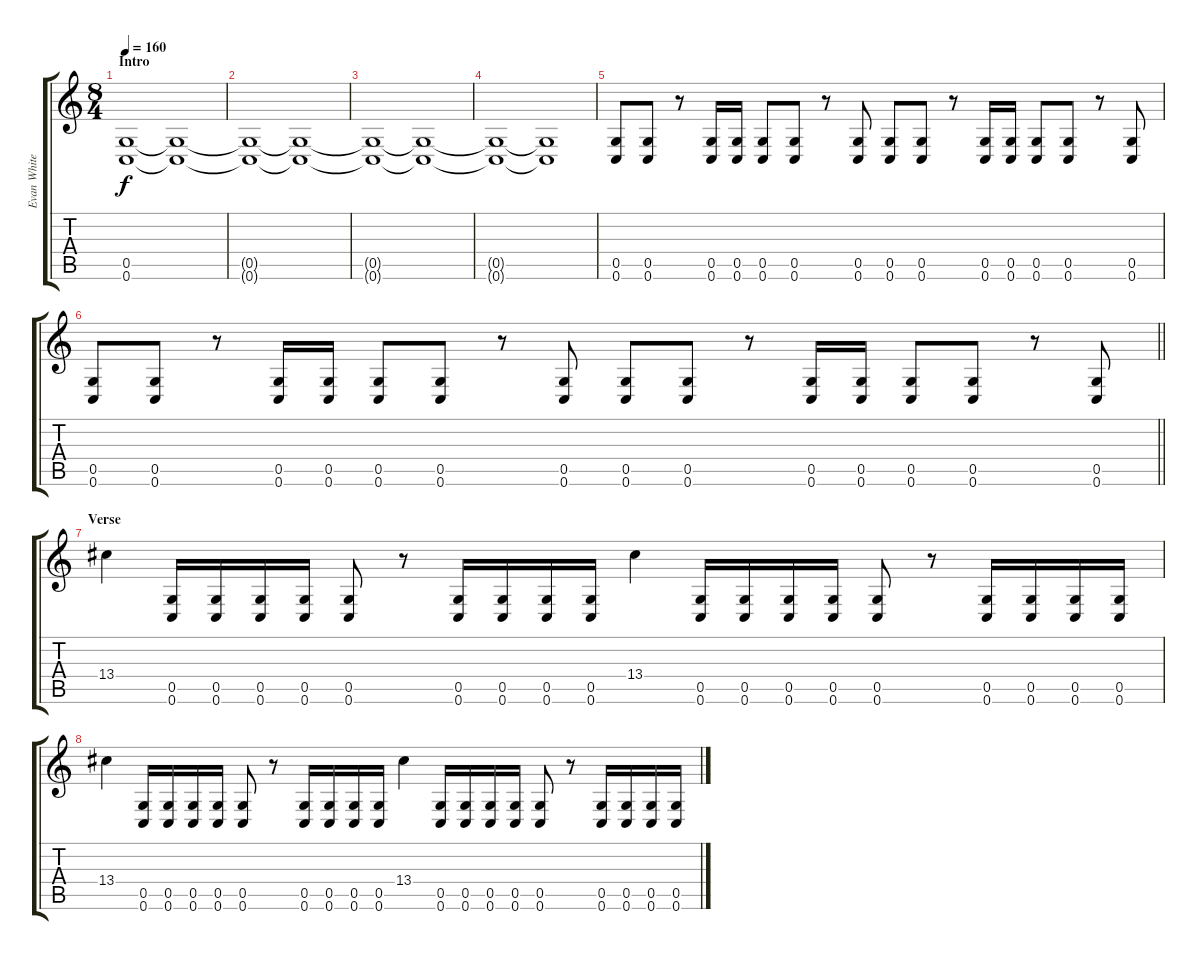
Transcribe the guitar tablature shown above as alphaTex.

\track ("Evan White Gtr.1" "Evan White") {instrument distortionguitar}
\staff {score tabs}
\tuning (D4 A3 F3 C3 G2 C2) {hide}
\ts (8 4)
\section ("" "Intro")
\tempo 160
\clef g2
\ks c
(0.5 0.6).1{dy f volume 0 instrument distortionguitar} (0.5{t} 0.6{t}).1{volume 16} |
(0.5{t} 0.6{t}).1 (0.5{t} 0.6{t}).1 |
(0.5{t} 0.6{t}).1 (0.5{t} 0.6{t}).1 |
(0.5{t} 0.6{t}).1 (0.5{t} 0.6{t}).1 |
(0.5 0.6).8 (0.5 0.6).8 r.8 (0.5 0.6).16 (0.5 0.6).16 (0.5 0.6).8 (0.5 0.6).8 r.8 (0.5 0.6).8 (0.5 0.6).8 (0.5 0.6).8 r.8 (0.5 0.6).16 (0.5 0.6).16 (0.5 0.6).8 (0.5 0.6).8 r.8 (0.5 0.6).8 |
\barLineRight lightlight
(0.5 0.6).8 (0.5 0.6).8 r.8 (0.5 0.6).16 (0.5 0.6).16 (0.5 0.6).8 (0.5 0.6).8 r.8 (0.5 0.6).8 (0.5 0.6).8 (0.5 0.6).8 r.8 (0.5 0.6).16 (0.5 0.6).16 (0.5 0.6).8 (0.5 0.6).8 r.8 (0.5 0.6).8 |
\section ("" "Verse")
13.4.4 (0.5 0.6).16 (0.5 0.6).16 (0.5 0.6).16 (0.5 0.6).16 (0.5 0.6).8 r.8 (0.5 0.6).16 (0.5 0.6).16 (0.5 0.6).16 (0.5 0.6).16 13.4.4 (0.5 0.6).16 (0.5 0.6).16 (0.5 0.6).16 (0.5 0.6).16 (0.5 0.6).8 r.8 (0.5 0.6).16 (0.5 0.6).16 (0.5 0.6).16 (0.5 0.6).16 |
13.4.4 (0.5 0.6).16 (0.5 0.6).16 (0.5 0.6).16 (0.5 0.6).16 (0.5 0.6).8 r.8 (0.5 0.6).16 (0.5 0.6).16 (0.5 0.6).16 (0.5 0.6).16 13.4.4 (0.5 0.6).16 (0.5 0.6).16 (0.5 0.6).16 (0.5 0.6).16 (0.5 0.6).8 r.8 (0.5 0.6).16 (0.5 0.6).16 (0.5 0.6).16 (0.5 0.6).16
